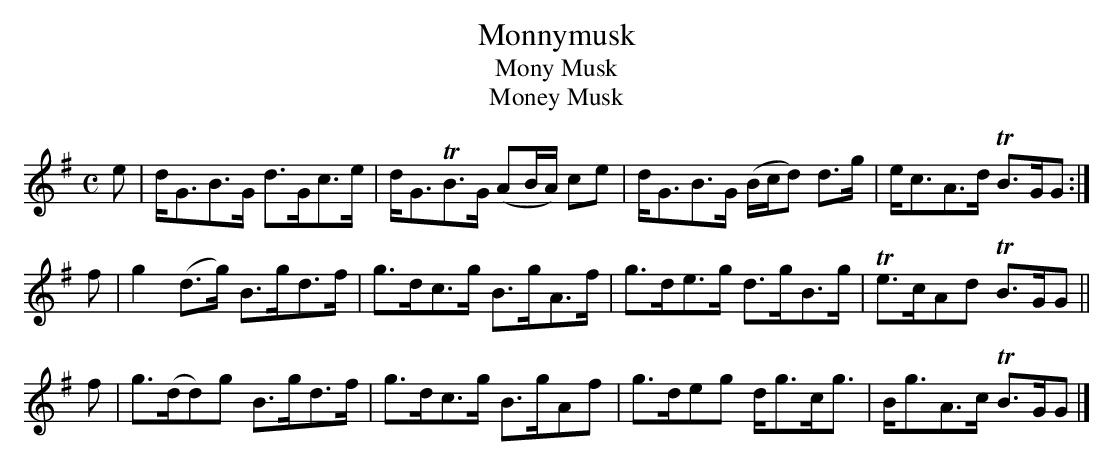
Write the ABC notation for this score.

X:1
T: Monnymusk
T: Mony Musk
T: Money Musk
M: C
L: 1/8
K: G
e | d<GB>G d>Gc>e | d<GTB>G (AB/A/) ce | d<GB>G (B/c/d) d>g | e<cA>d TB>GG :|
f | g2 (d>g) B>gd>f | g>dc>g B>gA>f | g>de>g d>gB>g | Te>cAd TB>GG||
f | g>(dd)g B>gd>f | g>dc>g B>gAf | g>deg d<gc<g | B<gA>c TB>GG |]
